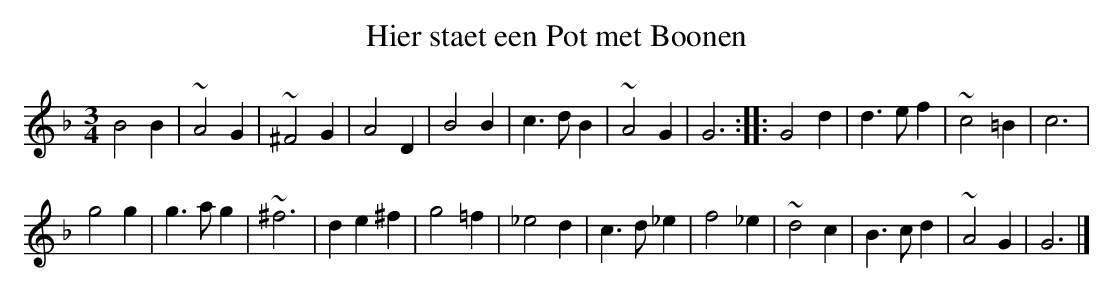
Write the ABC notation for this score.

X:1
T:Hier staet een Pot met Boonen
M:3/4
K:Gdor
B4B2|~A4G2|~^F4G2|A4D2|B4B2|c3dB2|~A4G2|G6:||:G4d2|d3ef2|~c4=B2|c6|
g4g2|g3ag2|~^f6|d2e2^f2|g4=f2|_e4d2|c3d_e2|f4_e2|~d4c2|B3cd2|~A4G2|G6|]
